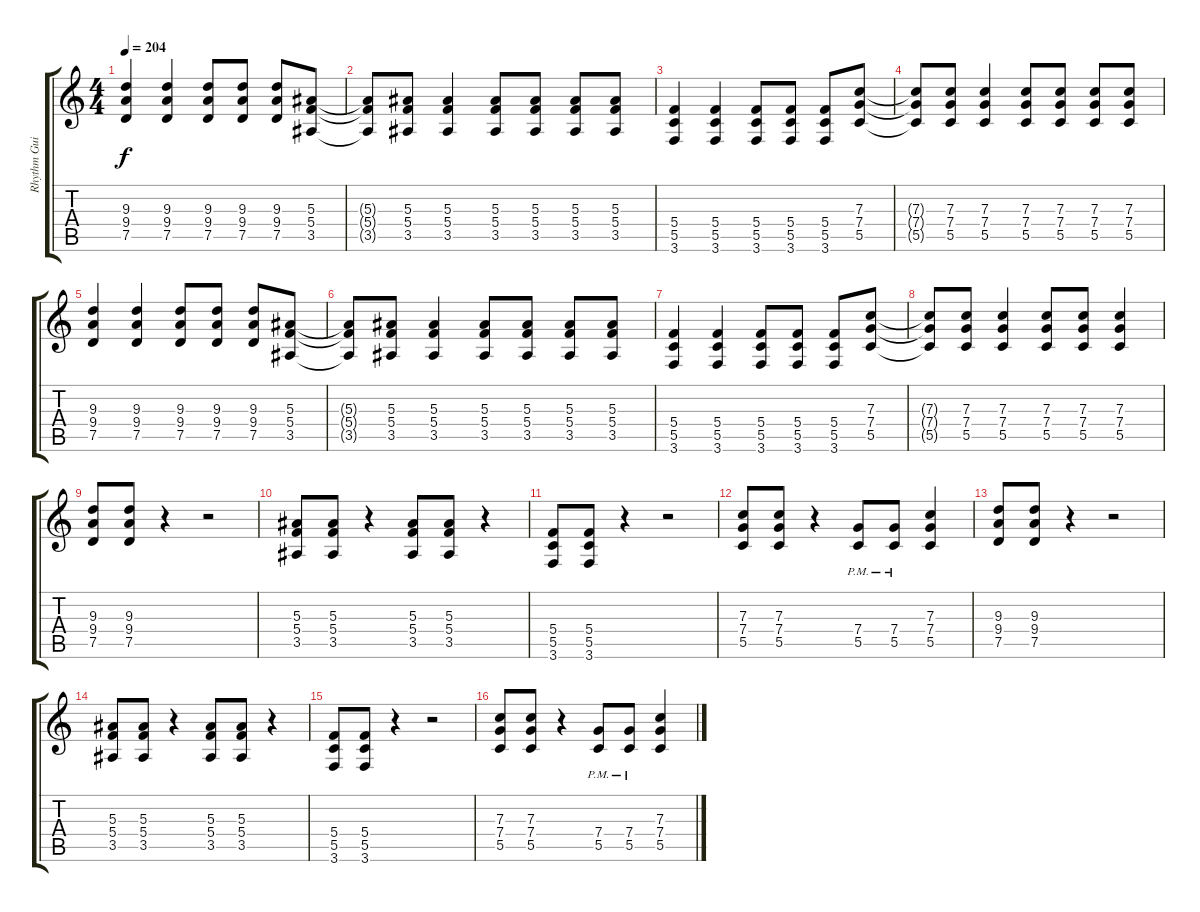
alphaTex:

\track ("Rhythm Guitar  " "Rhythm Gui") {instrument overdrivenguitar}
\staff {score tabs}
\tuning (D4 A3 F3 C3 G2 D2) {hide}
\ts (4 4)
\tempo 204
\clef g2
\ks c
(9.3{t} 9.4{t} 7.5{t}).4{dy f} (9.3 9.4 7.5).4 (9.3 9.4 7.5).8 (9.3 9.4 7.5).8 (9.3 9.4 7.5).8 (5.3 5.4 3.5).8 |
(5.3{t} 5.4{t} 3.5{t}).8 (5.3 5.4 3.5).8 (5.3 5.4 3.5).4 (5.3 5.4 3.5).8 (5.3 5.4 3.5).8 (5.3 5.4 3.5).8 (5.3 5.4 3.5).8 |
(5.4 5.5 3.6).4 (5.4 5.5 3.6).4 (5.4 5.5 3.6).8 (5.4 5.5 3.6).8 (5.4 5.5 3.6).8 (7.3 7.4 5.5).8 |
(7.3{t} 7.4{t} 5.5{t}).8 (7.3 7.4 5.5).8 (7.3 7.4 5.5).4 (7.3 7.4 5.5).8 (7.3 7.4 5.5).8 (7.3 7.4 5.5).8 (7.3 7.4 5.5).8 |
(9.3 9.4 7.5).4 (9.3 9.4 7.5).4 (9.3 9.4 7.5).8 (9.3 9.4 7.5).8 (9.3 9.4 7.5).8 (5.3 5.4 3.5).8 |
(5.3{t} 5.4{t} 3.5{t}).8 (5.3 5.4 3.5).8 (5.3 5.4 3.5).4 (5.3 5.4 3.5).8 (5.3 5.4 3.5).8 (5.3 5.4 3.5).8 (5.3 5.4 3.5).8 |
(5.4 5.5 3.6).4 (5.4 5.5 3.6).4 (5.4 5.5 3.6).8 (5.4 5.5 3.6).8 (5.4 5.5 3.6).8 (7.3 7.4 5.5).8 |
(7.3{t} 7.4{t} 5.5{t}).8 (7.3 7.4 5.5).8 (7.3 7.4 5.5).4 (7.3 7.4 5.5).8 (7.3 7.4 5.5).8 (7.3 7.4 5.5).4 |
(9.3 9.4 7.5).8 (9.3 9.4 7.5).8 r.4 r.2 |
(5.3 5.4 3.5).8 (5.3 5.4 3.5).8 r.4 (5.3 5.4 3.5).8 (5.3 5.4 3.5).8 r.4 |
(5.4 5.5 3.6).8 (5.4 5.5 3.6).8 r.4 r.2 |
(7.3 7.4 5.5).8 (7.3 7.4 5.5).8 r.4 (7.4{pm} 5.5{pm}).8 (7.4{pm} 5.5{pm}).8 (7.3 7.4 5.5).4 |
(9.3 9.4 7.5).8 (9.3 9.4 7.5).8 r.4 r.2 |
(5.3 5.4 3.5).8 (5.3 5.4 3.5).8 r.4 (5.3 5.4 3.5).8 (5.3 5.4 3.5).8 r.4 |
(5.4 5.5 3.6).8 (5.4 5.5 3.6).8 r.4 r.2 |
(7.3 7.4 5.5).8 (7.3 7.4 5.5).8 r.4 (7.4{pm} 5.5{pm}).8 (7.4{pm} 5.5{pm}).8 (7.3 7.4 5.5).4
